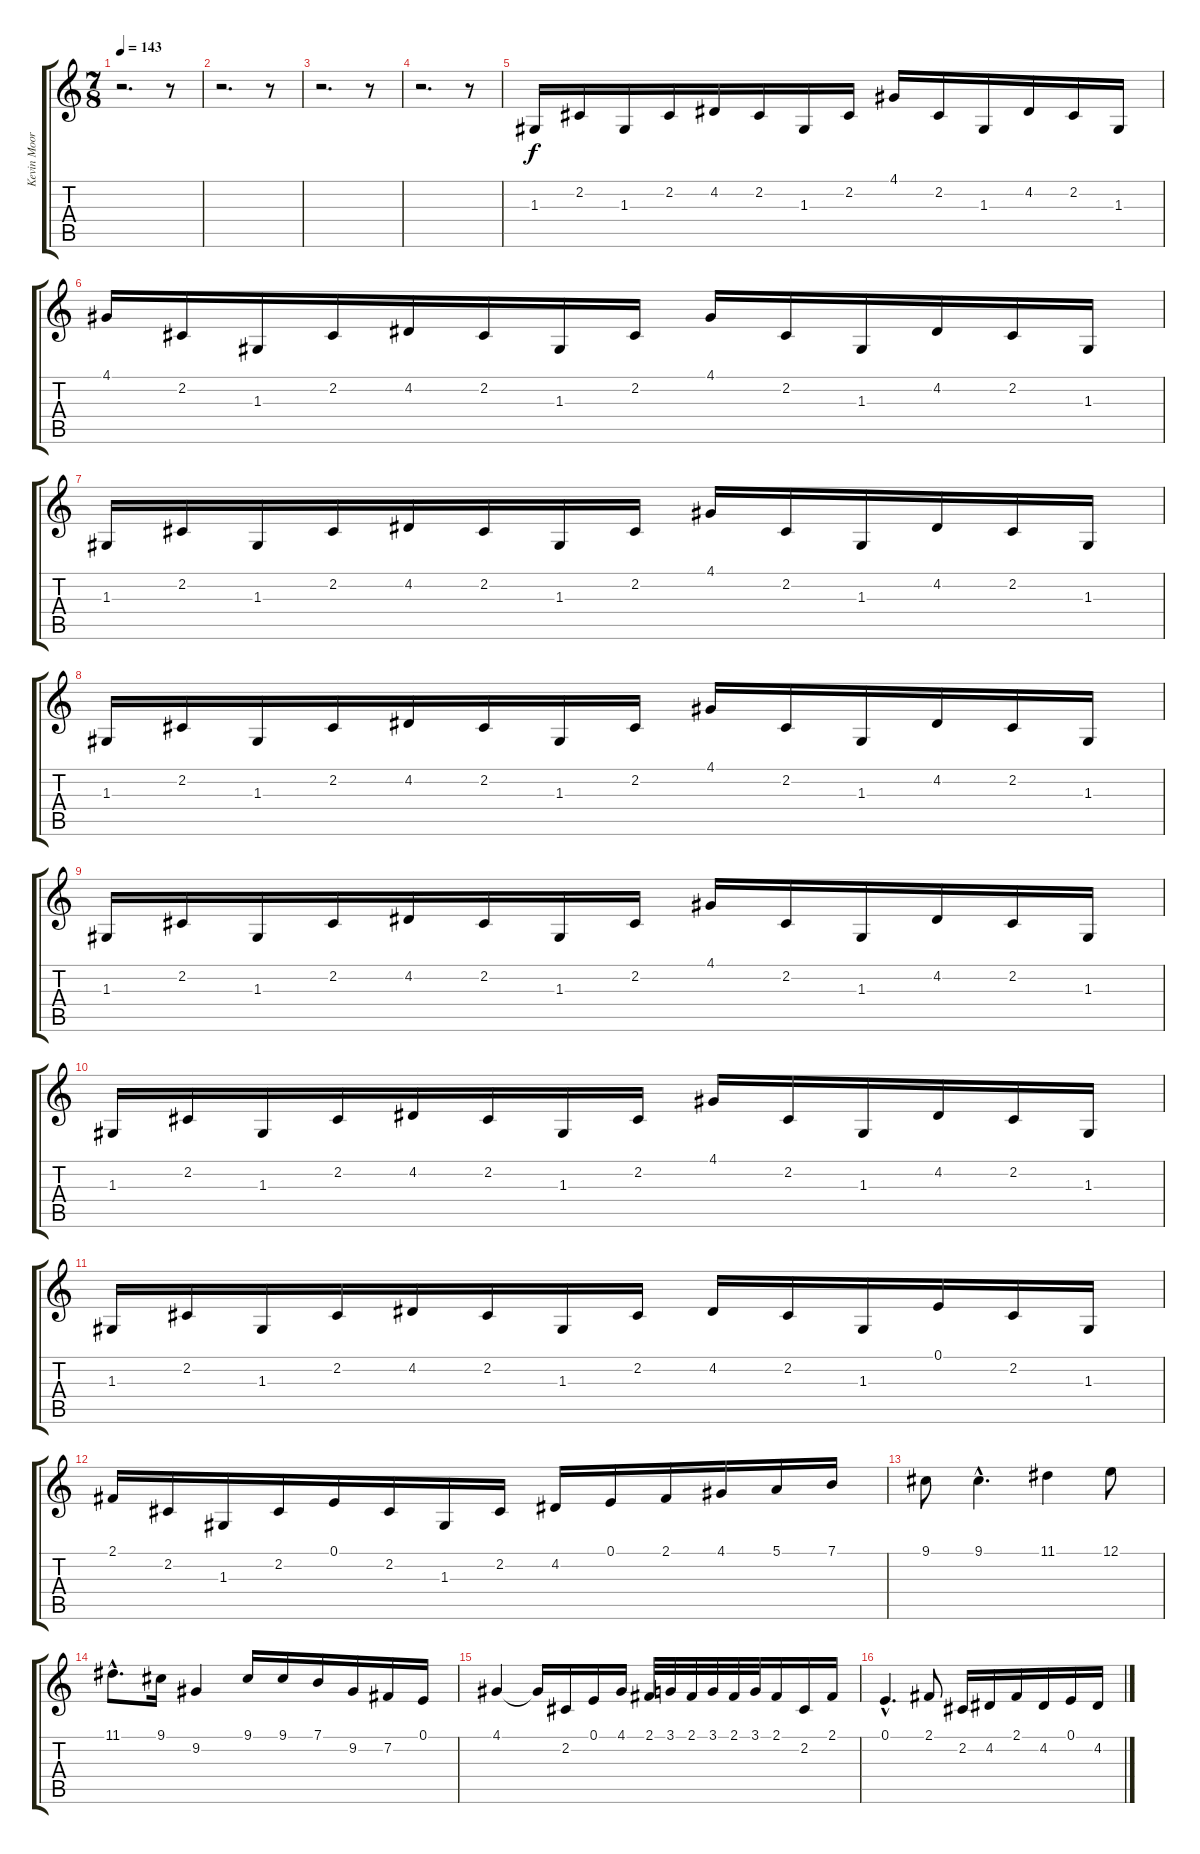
\track ("Kevin Moore(solo)" "Kevin Moor") {instrument lead2sawtooth}
\staff {score tabs}
\tuning (E4 B3 G3 D3 A2 E2) {hide}
\ts (7 8)
\tempo 143
\clef g2
\ks c
r.2{d dy f} r.8 |
r.2{d} r.8 |
r.2{d} r.8 |
r.2{d} r.8 |
1.3.16{instrument lead2sawtooth} 2.2.16 1.3.16 2.2.16 4.2.16 2.2.16 1.3.16 2.2.16 4.1.16 2.2.16 1.3.16 4.2.16 2.2.16 1.3.16 |
4.1.16 2.2.16 1.3.16 2.2.16 4.2.16 2.2.16 1.3.16 2.2.16 4.1.16 2.2.16 1.3.16 4.2.16 2.2.16 1.3.16 |
1.3.16 2.2.16 1.3.16 2.2.16 4.2.16 2.2.16 1.3.16 2.2.16 4.1.16 2.2.16 1.3.16 4.2.16 2.2.16 1.3.16 |
1.3.16 2.2.16 1.3.16 2.2.16 4.2.16 2.2.16 1.3.16 2.2.16 4.1.16 2.2.16 1.3.16 4.2.16 2.2.16 1.3.16 |
1.3.16 2.2.16 1.3.16 2.2.16 4.2.16 2.2.16 1.3.16 2.2.16 4.1.16 2.2.16 1.3.16 4.2.16 2.2.16 1.3.16 |
1.3.16 2.2.16 1.3.16 2.2.16 4.2.16 2.2.16 1.3.16 2.2.16 4.1.16 2.2.16 1.3.16 4.2.16 2.2.16 1.3.16 |
1.3.16 2.2.16 1.3.16 2.2.16 4.2.16 2.2.16 1.3.16 2.2.16 4.2.16 2.2.16 1.3.16 0.1.16 2.2.16 1.3.16 |
2.1.16 2.2.16 1.3.16 2.2.16 0.1.16 2.2.16 1.3.16 2.2.16 4.2.16 0.1.16 2.1.16 4.1.16 5.1.16 7.1.16 |
9.1.8 9.1{hac}.4{d} 11.1.4 12.1.8 |
11.1{hac}.8{d} 9.1.16 9.2.4 9.1.16 9.1.16 7.1.16 9.2.16 7.2.16 0.1.16 |
4.1.4 4.1{t}.16 2.2.16 0.1.16 4.1.16 2.1.32 3.1.32 2.1.32 3.1.32 2.1.32 3.1.32 2.1.16 2.2.16 2.1.16 |
0.1{hac}.4{d} 2.1.8 2.2.16 4.2.16 2.1.16 4.2.16 0.1.16 4.2.16
